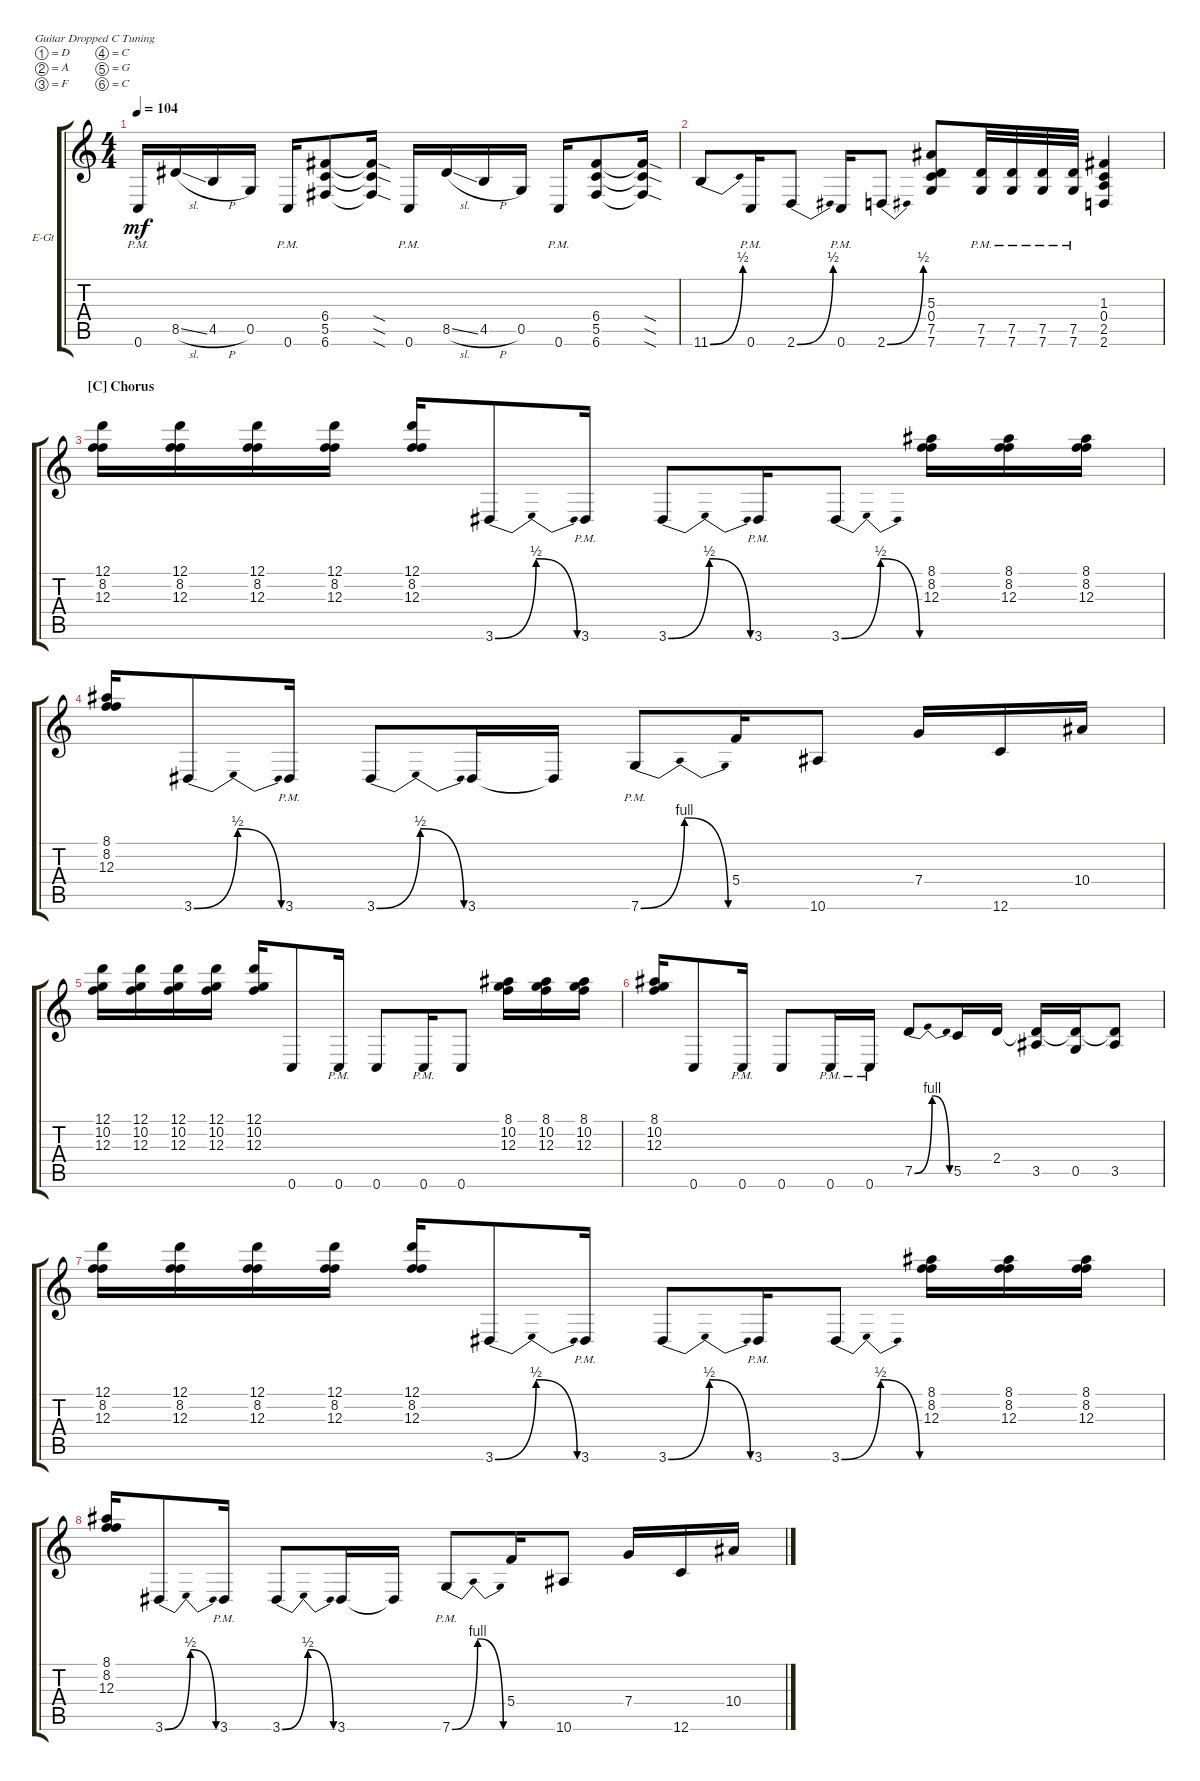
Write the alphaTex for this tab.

\bracketExtendMode groupsimilarinstruments
\firstSystemTrackNameOrientation horizontal
\otherSystemsTrackNameOrientation horizontal
\track ("Misha" "E-Gt") {instrument distortionguitar}
\staff {score tabs}
\tuning (D4 A3 F3 C3 G2 C2)
\ts (4 4)
\tempo 104
\clef g2
\scale
0.333333
\ks c
0.6{pm}.16{dy mf} 8.5{sl}.16 4.5{h}.16 0.5.16 0.6{pm}.16 (6.4 5.5 6.6).8 (6.4{sod t} 5.5{sod t} 6.6{sod t}).16 0.6{pm}.16 8.5{sl}.16 4.5{h}.16 0.5.16 0.6{pm}.16 (6.4 5.5 6.6).8 (6.4{sod t} 5.5{sod t} 6.6{sod t}).16 |
\scale
0.333333 11.6{be (bend 0 0 59.4 2)}.8 0.6{pm}.16 2.6{be (bend 0 0 59.4 2)}.8 0.6{pm}.16 2.6{be (bend 0 0 59.4 2)}.8 (7.6 7.5 0.4 5.3).8 (7.6{pm} 7.5{pm}).32 (7.6{pm} 7.5{pm}).32 (7.6{pm} 7.5{pm}).32 (7.6{pm} 7.5{pm}).32 (2.6 2.5 0.4 1.3).4 |
\section ("C" "Chorus")
\scale
0.333333 (12.1 8.2 12.3).16 (12.1 8.2 12.3).16 (12.1 8.2 12.3).16 (12.1 8.2 12.3).16 (12.1 8.2 12.3).16 3.6{be (bendrelease 0 0 20.4 2 20.4 2 33 0)}.8 3.6{pm}.16 3.6{be (bendrelease 0 0 25.8 2 25.8 2 33.6 0)}.8 3.6{pm}.16 3.6{be (bendrelease 0 0 21 2 21 2 30 0)}.8 (12.3 8.2 8.1).16 (12.3 8.2 8.1).16 (12.3 8.2 8.1).16 |
\scale
0.333333 (12.3 8.1 8.2).16 3.6{be (bendrelease 0 0 19.8 2 20.4 2 30 0)}.8 3.6{pm}.16 3.6{be (bendrelease 0 0 20.4 2 20.4 2 30 0)}.8 3.6.16 3.6{t}.16 7.6{be (bendrelease 0 0 20.4 4 20.4 4 30 0) pm}.8 5.4.16 10.6.8 7.4.16 12.6.16 10.4.16 |
\scale
0.333333 (12.1 10.2 12.3).16 (12.1 10.2 12.3).16 (12.1 10.2 12.3).16 (12.1 10.2 12.3).16 (12.1 10.2 12.3).16 0.6.8 0.6{pm}.16 0.6.8 0.6{pm}.16 0.6.8 (8.1 10.2 12.3).16 (8.1 10.2 12.3).16 (8.1 10.2 12.3).16 |
\scale
0.333333 (8.1 10.2 12.3).16 0.6.8 0.6{pm}.16 0.6.8 0.6{pm}.16 0.6{pm}.16 7.5{be (bendrelease 0 0 20.4 4 20.4 4 30 0)}.8 5.5.16 2.4.16 (3.5 2.4{t}).16 (0.5 2.4{t}).16 (3.5 2.4{t}).8 |
\scale
0.333333 (12.1 8.2 12.3).16 (12.1 8.2 12.3).16 (12.1 8.2 12.3).16 (12.1 8.2 12.3).16 (12.1 8.2 12.3).16 3.6{be (bendrelease 0 0 20.4 2 20.4 2 33 0)}.8 3.6{pm}.16 3.6{be (bendrelease 0 0 25.8 2 25.8 2 33.6 0)}.8 3.6{pm}.16 3.6{be (bendrelease 0 0 21 2 21 2 30 0)}.8 (12.3 8.2 8.1).16 (12.3 8.2 8.1).16 (12.3 8.2 8.1).16 |
\scale
0.333333 (12.3 8.1 8.2).16 3.6{be (bendrelease 0 0 19.8 2 20.4 2 30 0)}.8 3.6{pm}.16 3.6{be (bendrelease 0 0 20.4 2 20.4 2 30 0)}.8 3.6.16 3.6{t}.16 7.6{be (bendrelease 0 0 20.4 4 20.4 4 30 0) pm}.8 5.4.16 10.6.8 7.4.16 12.6.16 10.4.16
